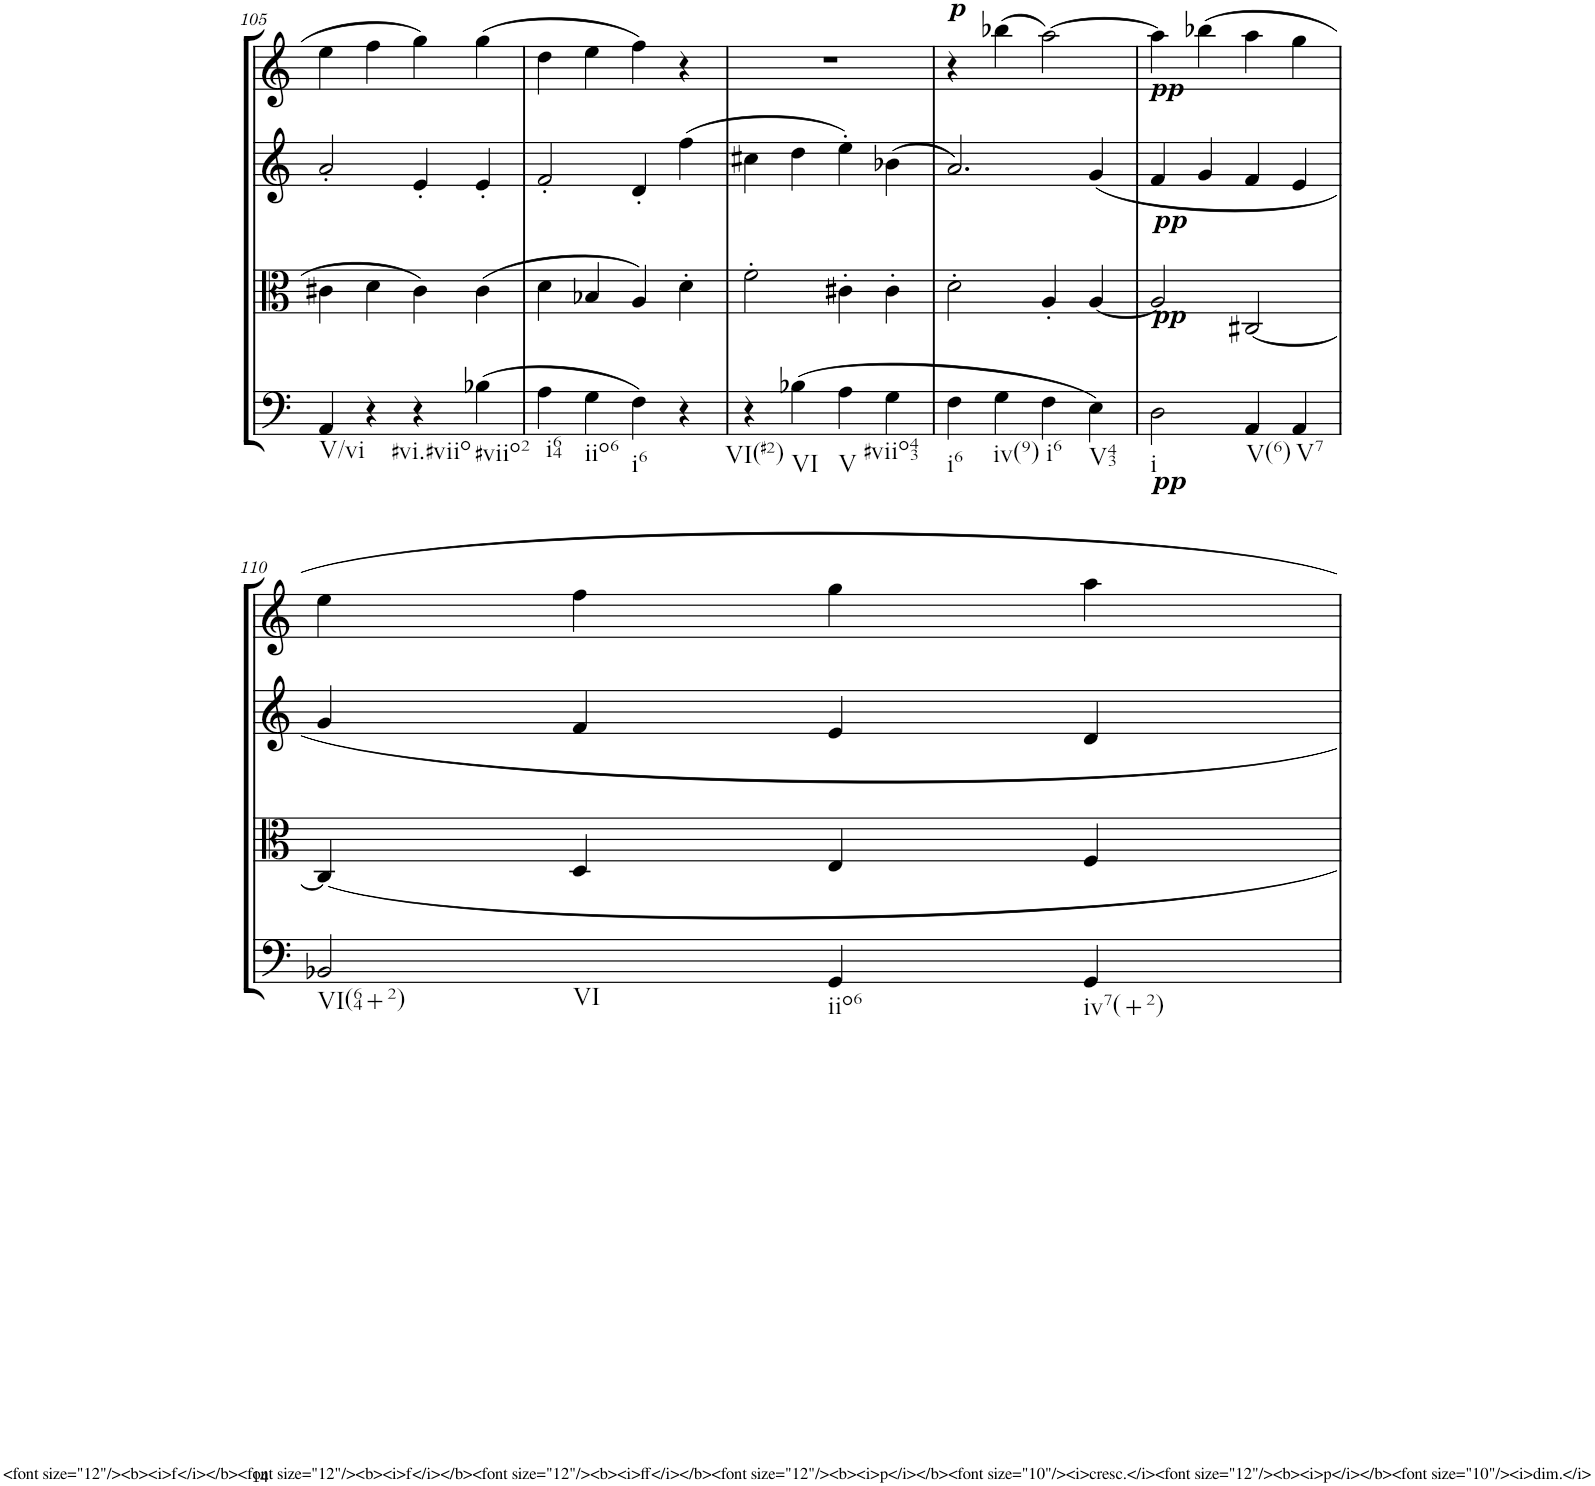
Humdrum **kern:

**kern	**kern	**kern	**kern
*part4	*part3	*part2	*part1
*staff4	*staff3	*staff2	*staff1
*I"Cello	*I"Viola	*I"2nd Violin	*I"1st Violin
*	*I'Vla	*I'Vln	*I'Vln
!!LO:PB:g=z
*clefF4	*clefC3	*clefG2	*clefG2
*k[]	*k[]	*k[]	*k[]
*C:	*C:	*C:	*C:
*M4/4	*M4/4	*M4/4	*M4/4
*met(c)	*met(c)	*met(c)	*met(c)
=105	=105	=105	=105
!LO:TX:b:t=V/vi	!	!	!
4AA/	4c#X\	2a'/	4ee\
4r	4d\	.	4ff\
!LO:TX:b:t=#vi.#viio	!	!	!
4r	4c#\	4e'/	4gg\
!LO:TX:b:t=#viio2	!	!	!
(4B-X\	(4c#\	4e'/	(4gg\
=106	=106	=106	=106
!LO:TX:b:t=i64	!	!	!
4A\	4d\	2f'/	4dd\
!LO:TX:b:t=iio6	!	!	!
4G\	4B-X/	.	4ee\
!LO:TX:b:t=i6	!	!	!
4F\)	4A/)	4d'/	4ff\)
4r	4d'\	(4ff\	4r
=107	=107	=107	=107
!LO:TX:b:t=VI(#2)	!	!	!
4r	2f'\	4cc#X\	1r
!LO:TX:b:t=VI	!	!	!
(4B-X\	.	4dd\	.
!LO:TX:b:t=V	!	!	!
4A\	4c#X'\	4ee'\)	.
!LO:TX:b:t=#viio43	!	!	!
4G\	4c#'\	(4b-X\	.
=108	=108	=108	=108
!	!	!	!LO:TX:a:Bi:t=p
!LO:TX:b:t=i6	!	!	!
4F\	2d'\	2.a/)	4r
!LO:TX:b:t=iv(9)	!	!	!
4G\	.	.	(4bb-X\
!LO:TX:b:t=i6	!	!	!
4F\	4A'/	.	[2aa\)
!LO:TX:b:t=V43	!	!	!
4E\)	[4A/	4g/	.
=109	=109	=109	=109
!	!	!	!LO:TX:a:Bi:t=pp
!	!LO:TX:a:Bi:t=pp	!	!
!	!LO:TX:a:Bi:t=pp	!	!
!LO:TX:b:Bi:t=pp	!	!	!
!LO:TX:b:t=i	!	!	!
2D\	2A/]	4f/	4aa\]
.	.	4g/	4bb-X\
!LO:TX:b:t=V(6)	!	!	!
4AA/	[2C#X/	4f/	4aa\
!LO:TX:b:t=V7	!	!	!
4AA/	.	4e/	4gg\
!!LO:LB:g=z
=110	=110	=110	=110
!LO:TX:b:t=VI(64+2)	!	!	!
!LO:TX:b:t=VI	!	!	!
2BB-X/	4C#/]	4g/	4ee\
.	4D/	4f/	4ff\
!LO:TX:b:t=iio6	!	!	!
4GG/	4E/	4e/	4gg\
!LO:TX:b:t=iv7(+2)	!	!	!
4GG/	4F/	4d/	4aa\
=	=	=	=
*-	*-	*-	*-
